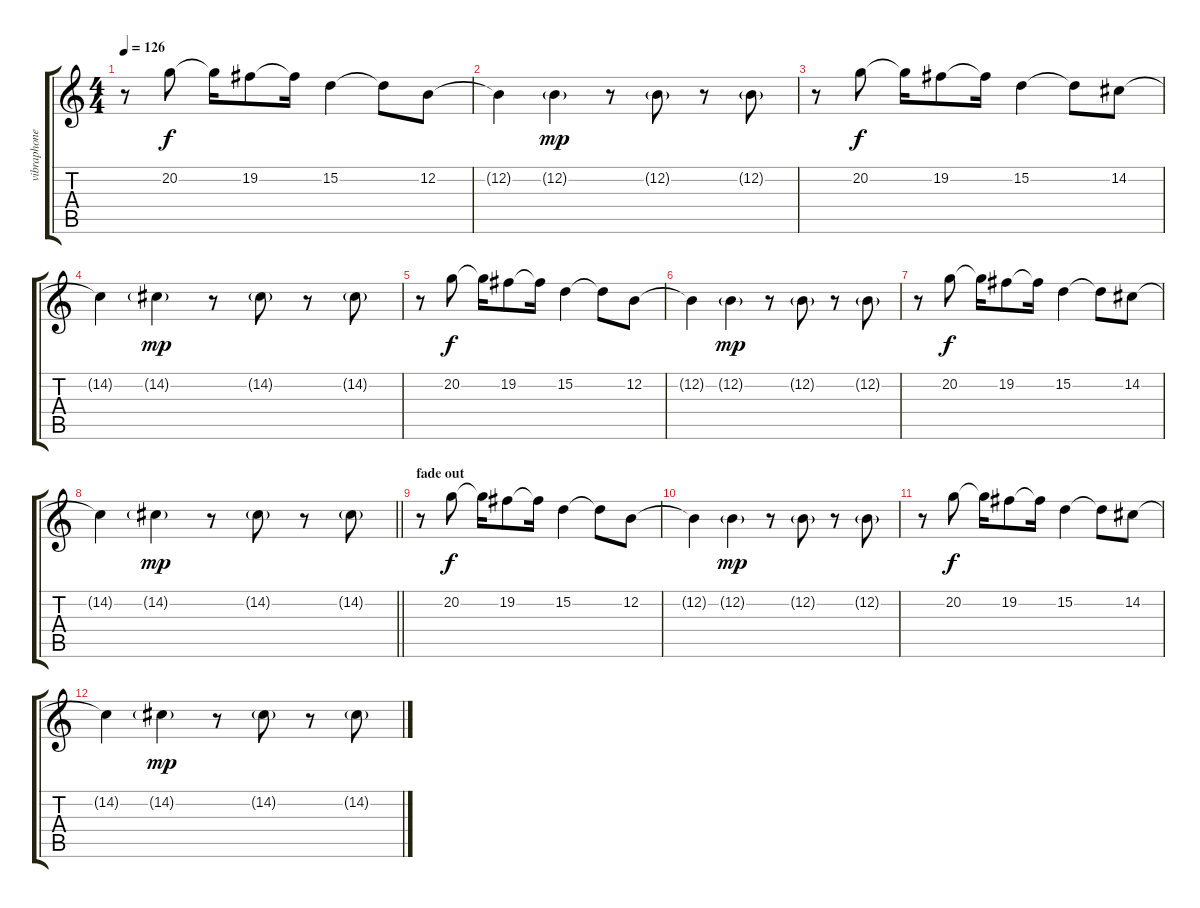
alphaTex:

\track ("vibraphone" "vibraphone") {instrument vibraphone}
\staff {score tabs}
\tuning (E4 B3 G3 D3 A2 E2) {hide}
\ts (4 4)
\tempo 126
\clef g2
\ks c
r.8{dy mp} 20.2.8{dy f} 20.2{t}.16 19.2.8 19.2{t}.16 15.2.4 15.2{t}.8 12.2.8 |
12.2{t}.4 12.2{g}.4{dy mp} r.8 12.2{g}.8 r.8 12.2{g}.8 |
r.8 20.2.8{dy f} 20.2{t}.16 19.2.8 19.2{t}.16 15.2.4 15.2{t}.8 14.2.8 |
14.2{t}.4 14.2{g}.4{dy mp} r.8 14.2{g}.8 r.8 14.2{g}.8 |
r.8 20.2.8{dy f} 20.2{t}.16 19.2.8 19.2{t}.16 15.2.4 15.2{t}.8 12.2.8 |
12.2{t}.4 12.2{g}.4{dy mp} r.8 12.2{g}.8 r.8 12.2{g}.8 |
r.8 20.2.8{dy f} 20.2{t}.16 19.2.8 19.2{t}.16 15.2.4 15.2{t}.8 14.2.8 |
\barLineRight lightlight
14.2{t}.4 14.2{g}.4{dy mp} r.8 14.2{g}.8 r.8 14.2{g}.8 |
\section ("" "fade out")
r.8{volume 0} 20.2.8{dy f} 20.2{t}.16 19.2.8 19.2{t}.16 15.2.4 15.2{t}.8 12.2.8 |
12.2{t}.4 12.2{g}.4{dy mp} r.8 12.2{g}.8 r.8 12.2{g}.8 |
r.8 20.2.8{dy f} 20.2{t}.16 19.2.8 19.2{t}.16 15.2.4 15.2{t}.8 14.2.8 |
14.2{t}.4 14.2{g}.4{dy mp} r.8 14.2{g}.8 r.8 14.2{g}.8
